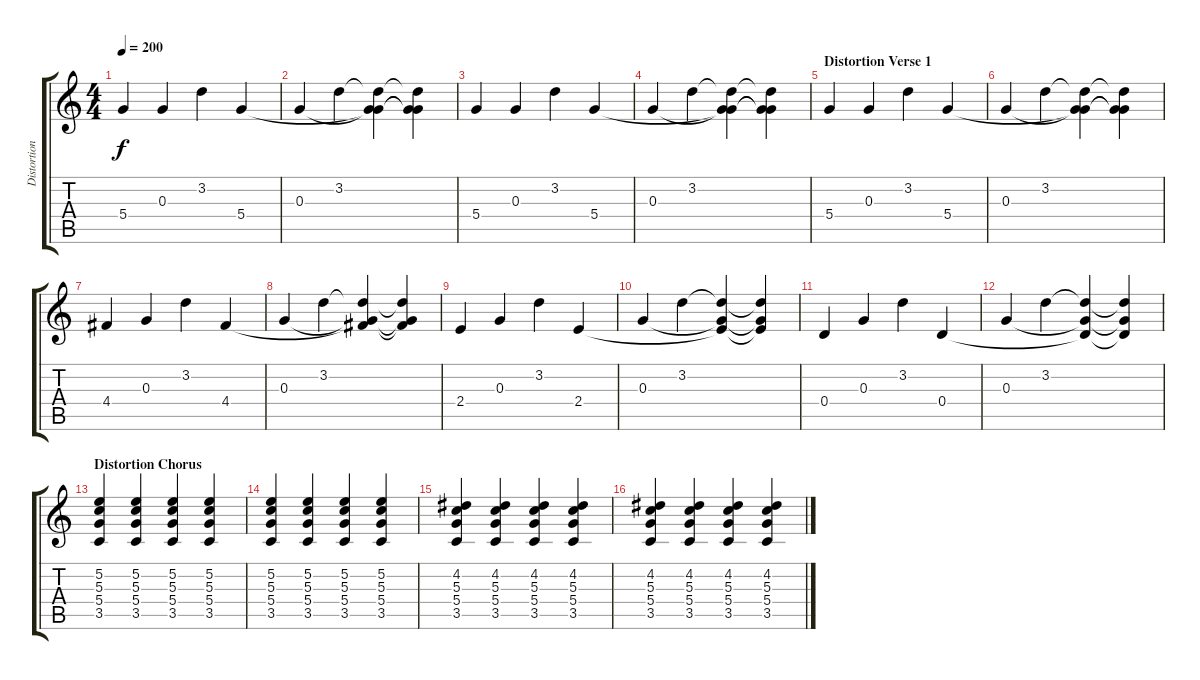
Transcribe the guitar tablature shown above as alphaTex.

\track ("Distortion Guitar (Jason)" "Distortion") {instrument distortionguitar}
\staff {score tabs}
\tuning (E4 B3 G3 D3 A2 D2) {hide}
\ts (4 4)
\tempo 200
\clef g2
\ks c
5.4.4{dy f} 0.3.4 3.2.4 5.4.4 |
0.3.4 3.2.4 (3.2{t} 0.3{t} 5.4{t}).4 (3.2{t} 0.3{t} 5.4{t}).4 |
5.4.4 0.3.4 3.2.4 5.4.4 |
0.3.4 3.2.4 (3.2{t} 0.3{t} 5.4{t}).4 (3.2{t} 0.3{t} 5.4{t}).4 |
\section ("" "Distortion Verse 1")
5.4.4 0.3.4 3.2.4 5.4.4 |
0.3.4 3.2.4 (3.2{t} 0.3{t} 5.4{t}).4 (3.2{t} 0.3{t} 5.4{t}).4 |
4.4.4 0.3.4 3.2.4 4.4.4 |
0.3.4 3.2.4 (3.2{t} 0.3{t} 4.4{t}).4 (3.2{t} 0.3{t} 4.4{t}).4 |
2.4.4 0.3.4 3.2.4 2.4.4 |
0.3.4 3.2.4 (3.2{t} 0.3{t} 2.4{t}).4 (3.2{t} 0.3{t} 2.4{t}).4 |
0.4.4 0.3.4 3.2.4 0.4.4 |
0.3.4 3.2.4 (3.2{t} 0.3{t} 0.4{t}).4 (3.2{t} 0.3{t} 0.4{t}).4 |
\section ("" "Distortion Chorus")
(5.2 5.3 5.4 3.5).4 (5.2 5.3 5.4 3.5).4 (5.2 5.3 5.4 3.5).4 (5.2 5.3 5.4 3.5).4 |
(5.2 5.3 5.4 3.5).4 (5.2 5.3 5.4 3.5).4 (5.2 5.3 5.4 3.5).4 (5.2 5.3 5.4 3.5).4 |
(4.2 5.3 5.4 3.5).4 (4.2 5.3 5.4 3.5).4 (4.2 5.3 5.4 3.5).4 (4.2 5.3 5.4 3.5).4 |
(4.2 5.3 5.4 3.5).4 (4.2 5.3 5.4 3.5).4 (4.2 5.3 5.4 3.5).4 (4.2 5.3 5.4 3.5).4
